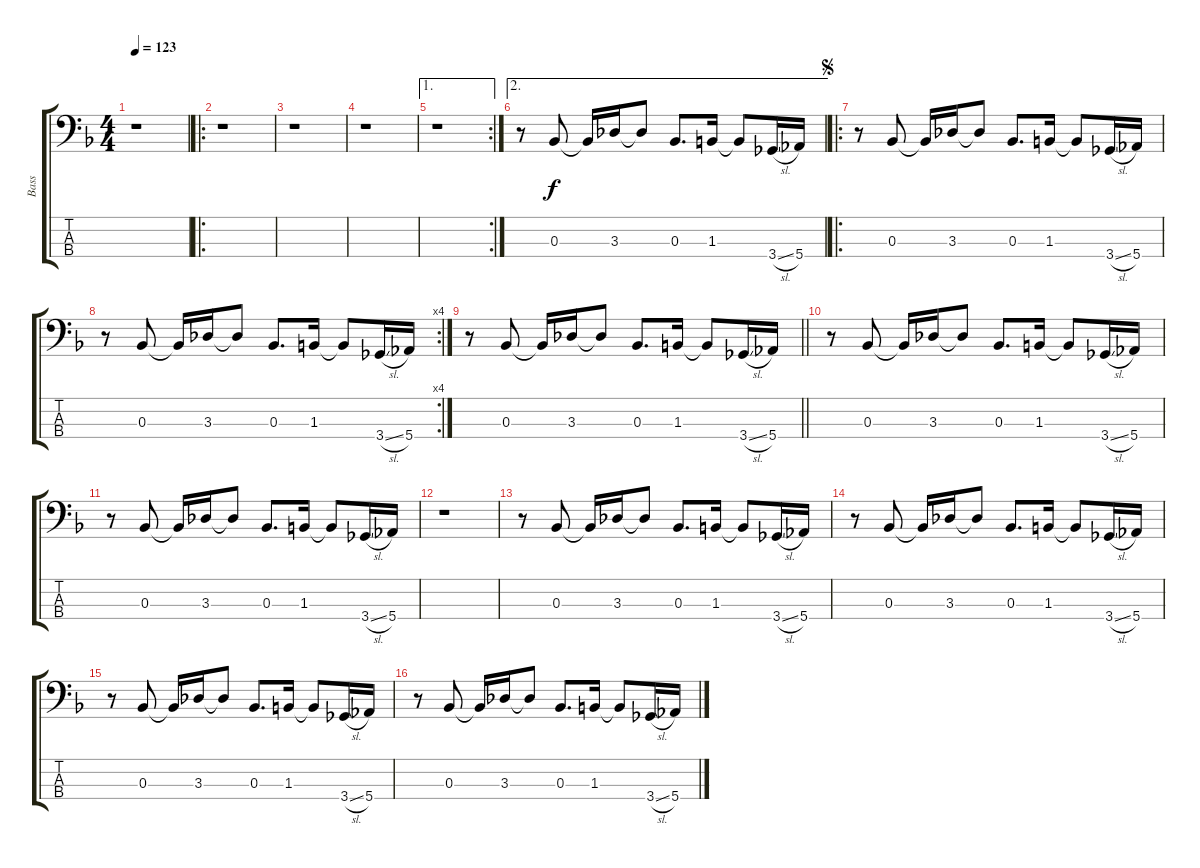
\track ("Bass" "Bass") {instrument electricbasspick}
\staff {score tabs}
\tuning (Ab2 Eb2 Bb1 Eb1) {hide}
\ts (4 4)
\tempo 123
\clef f4
\ks f
r.1{dy f instrument electricbasspick} |
\ro
r.1 |
r.1 |
r.1 |
\ae 1
\rc 2
r.1 |
\ae 2
r.8 0.3.8 0.3{t}.16 3.3.16 3.3{t}.8 0.3.8{d} 1.3.16 1.3{t}.8 3.4{sl}.16 5.4.16 |
\ro
\jump segno
r.8 0.3.8 0.3{t}.16 3.3.16 3.3{t}.8 0.3.8{d} 1.3.16 1.3{t}.8 3.4{sl}.16 5.4.16 |
\rc 4
r.8 0.3.8 0.3{t}.16 3.3.16 3.3{t}.8 0.3.8{d} 1.3.16 1.3{t}.8 3.4{sl}.16 5.4.16 |
\barLineRight lightlight
r.8 0.3.8 0.3{t}.16 3.3.16 3.3{t}.8 0.3.8{d} 1.3.16 1.3{t}.8 3.4{sl}.16 5.4.16 |
r.8 0.3.8 0.3{t}.16 3.3.16 3.3{t}.8 0.3.8{d} 1.3.16 1.3{t}.8 3.4{sl}.16 5.4.16 |
r.8 0.3.8 0.3{t}.16 3.3.16 3.3{t}.8 0.3.8{d} 1.3.16 1.3{t}.8 3.4{sl}.16 5.4.16 |
r.1 |
r.8 0.3.8 0.3{t}.16 3.3.16 3.3{t}.8 0.3.8{d} 1.3.16 1.3{t}.8 3.4{sl}.16 5.4.16 |
r.8 0.3.8 0.3{t}.16 3.3.16 3.3{t}.8 0.3.8{d} 1.3.16 1.3{t}.8 3.4{sl}.16 5.4.16 |
r.8 0.3.8 0.3{t}.16 3.3.16 3.3{t}.8 0.3.8{d} 1.3.16 1.3{t}.8 3.4{sl}.16 5.4.16 |
r.8 0.3.8 0.3{t}.16 3.3.16 3.3{t}.8 0.3.8{d} 1.3.16 1.3{t}.8 3.4{sl}.16 5.4.16
